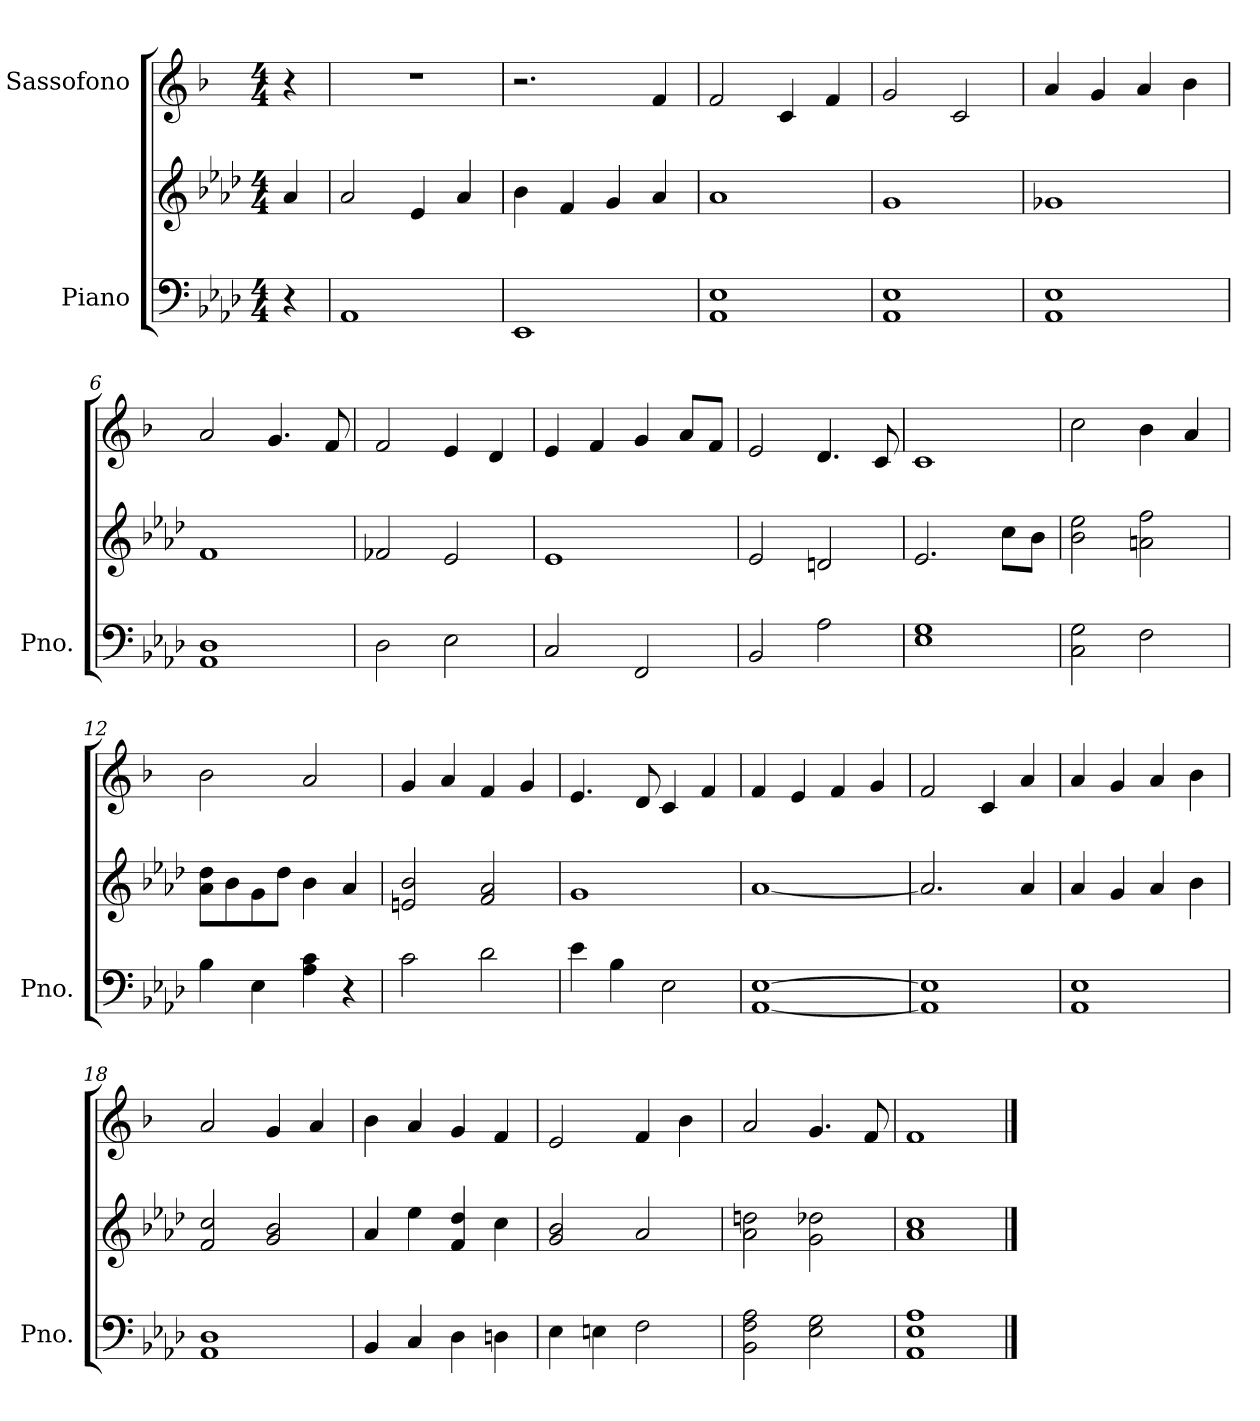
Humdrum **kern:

**kern	**kern	**kern
*part2	*part2	*part1
*staff3	*staff2	*staff1
*I"Piano	*	*I"Sassofono
*I'Pno.	*	*
*clefF4	*clefG2	*clefG2
*	*	*ITrd5c9
*k[b-e-a-d-]	*k[b-e-a-d-]	*k[b-e-a-d-]
*M4/4	*M4/4	*M4/4
*MM100	*MM100	*MM100
=	=	=
4r	4a-/	4r
=1	=1	=1
1AA-	2a-/	1r
.	4e-/	.
.	4a-/	.
=2	=2	=2
1EE-	4b-\	2.r
.	4f/	.
.	4g/	.
.	4a-/	4A-/
=3	=3	=3
1AA- 1E-	1a-	2A-/
.	.	4E-/
.	.	4A-/
=4	=4	=4
1AA- 1E-	1g	2B-/
.	.	2E-/
=5	=5	=5
1AA- 1E-	1g-X	4c/
.	.	4B-/
.	.	4c/
.	.	4d-\
=6	=6	=6
1AA- 1D-	1f	2c/
.	.	4.B-/
.	.	8A-/
=7	=7	=7
2D-\	2f-X/	2A-/
2E-\	2e-/	4G/
.	.	4F/
=8	=8	=8
2C/	1e-	4G/
.	.	4A-/
2FF/	.	4B-/
.	.	8c/L
.	.	8A-/J
=9	=9	=9
2BB-/	2e-/	2G/
2A-\	2dn/	4.F/
.	.	8E-/
!!LO:LB:g=z
=10	=10	=10
1E- 1G	2.e-/	1E-
.	8cc\L	.
.	8b-\J	.
=11	=11	=11
2C\ 2G\	2b-\ 2ee-\	2e-\
2F\	2an\ 2ff\	4d-\
.	.	4c/
=12	=12	=12
4B-\	8a-\ 8dd-\L	2d-\
.	8b-\	.
4E-\	8g\	.
.	8dd-\J	.
4A-\ 4c\	4b-\	2c/
4r	4a-/	.
=13	=13	=13
2c\	2en/ 2b-/	4B-/
.	.	4c/
2d-\	2f/ 2a-/	4A-/
.	.	4B-/
=14	=14	=14
4e-\	1g	4.G/
4B-\	.	.
.	.	8F/
2E-\	.	4E-/
.	.	4A-/
=15	=15	=15
[1AA- [1E-	[1a-	4A-/
.	.	4G/
.	.	4A-/
.	.	4B-/
=16	=16	=16
1AA-] 1E-]	2.a-/]	2A-/
.	.	4E-/
.	4a-/	4c/
=17	=17	=17
1AA- 1E-	4a-/	4c/
.	4g/	4B-/
.	4a-/	4c/
.	4b-\	4d-\
=18	=18	=18
1AA- 1D-	2f/ 2cc/	2c/
.	2g/ 2b-/	4B-/
.	.	4c/
!!LO:LB:g=z
=19	=19	=19
4BB-/	4a-/	4d-\
4C/	4ee-\	4c/
4D-\	4f/ 4dd-/	4B-/
4Dn\	4cc\	4A-/
=20	=20	=20
4E-\	2g/ 2b-/	2G/
4En\	.	.
2F\	2a-/	4A-/
.	.	4d-\
=21	=21	=21
2BB-\ 2F\ 2A-\	2a-\ 2ddn\	2c/
2E-\ 2G\	2g\ 2dd-X\	4.B-/
.	.	8A-/
=22	=22	=22
1AA- 1E- 1A-	1a- 1cc	1A-
==	==	==
*-	*-	*-
